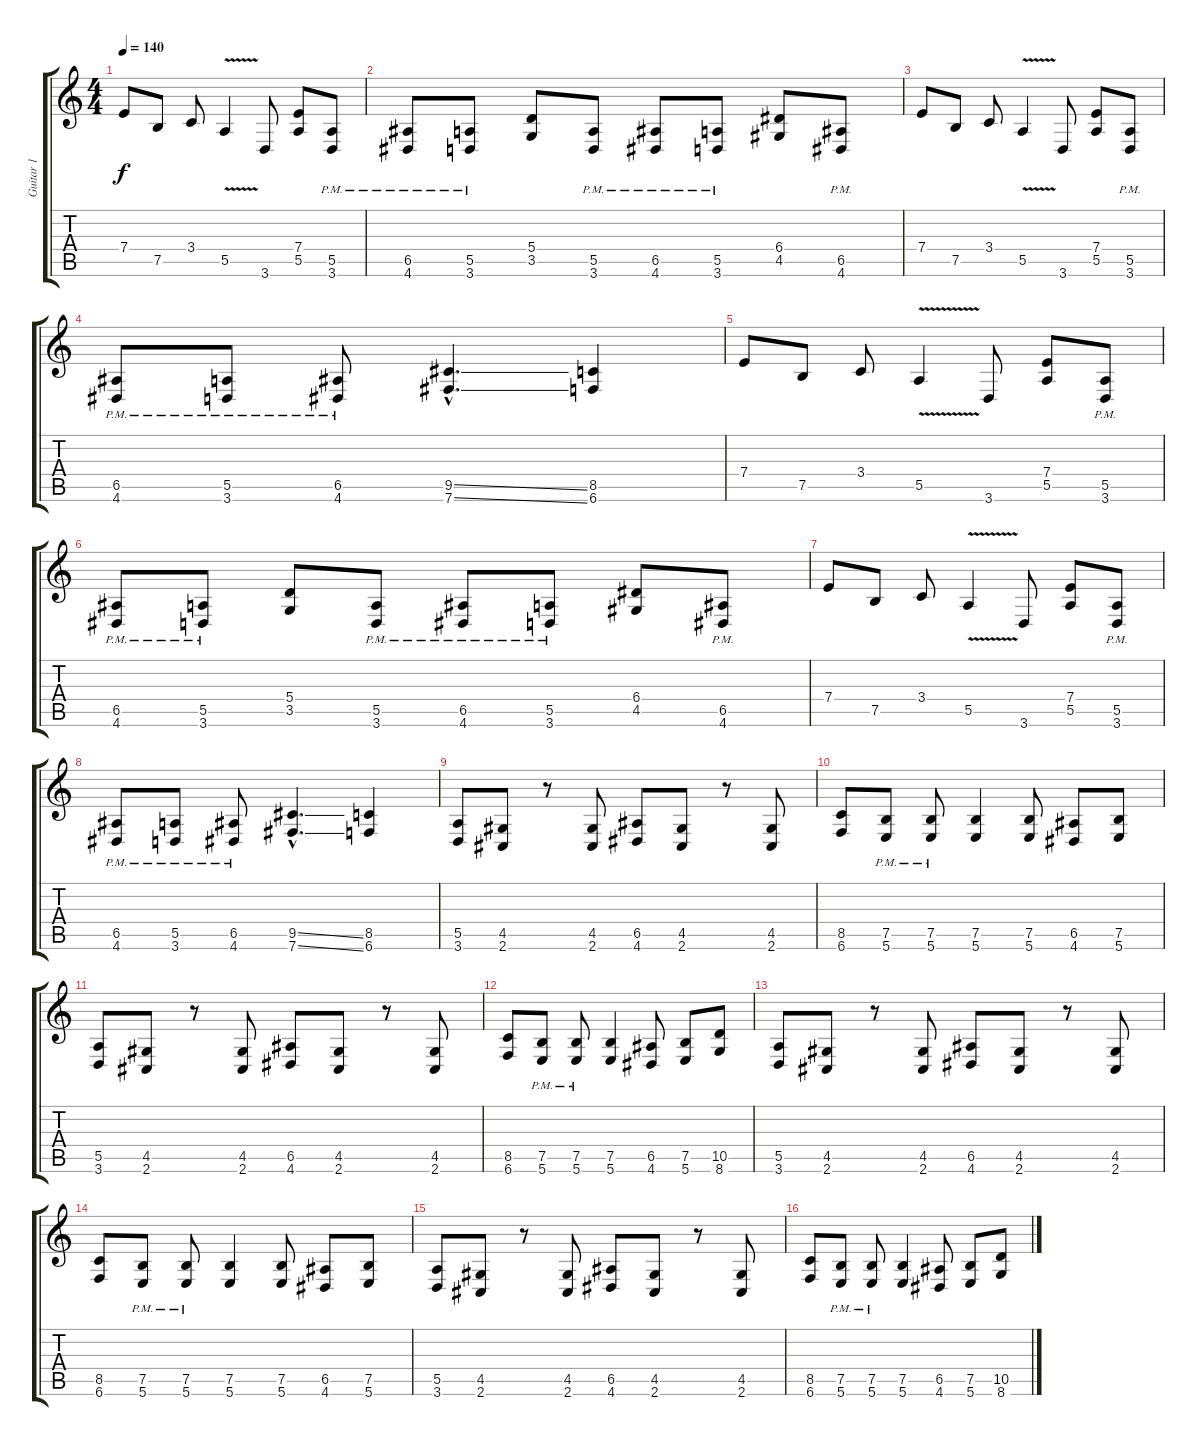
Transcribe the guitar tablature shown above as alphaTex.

\track ("Guitar 1" "Guitar 1") {instrument distortionguitar}
\staff {score tabs}
\tuning (B3 Gb3 D3 A2 E2 B1) {hide}
\ts (4 4)
\tempo 140
\clef g2
\ks c
7.4.8{dy f} 7.5.8 3.4.8 5.5{v}.4 3.6.8 (7.4 5.5).8 (5.5{pm} 3.6{pm}).8 |
(6.5{pm} 4.6{pm}).8 (5.5{pm} 3.6{pm}).8 (5.4 3.5).8 (5.5{pm} 3.6{pm}).8 (6.5{pm} 4.6{pm}).8 (5.5{pm} 3.6{pm}).8 (6.4 4.5).8 (6.5{pm} 4.6{pm}).8 |
7.4.8 7.5.8 3.4.8 5.5{v}.4 3.6.8 (7.4 5.5).8 (5.5{pm} 3.6{pm}).8 |
(6.5{pm} 4.6{pm}).8 (5.5{pm} 3.6{pm}).8 (6.5{pm} 4.6{pm}).8 (9.5{ss hac} 7.6{ss hac}).4{d} (8.5 6.6).4 |
7.4.8 7.5.8 3.4.8 5.5{v}.4 3.6.8 (7.4 5.5).8 (5.5{pm} 3.6{pm}).8 |
(6.5{pm} 4.6{pm}).8 (5.5{pm} 3.6{pm}).8 (5.4 3.5).8 (5.5{pm} 3.6{pm}).8 (6.5{pm} 4.6{pm}).8 (5.5{pm} 3.6{pm}).8 (6.4 4.5).8 (6.5{pm} 4.6{pm}).8 |
7.4.8 7.5.8 3.4.8 5.5{v}.4 3.6.8 (7.4 5.5).8 (5.5{pm} 3.6{pm}).8 |
(6.5{pm} 4.6{pm}).8 (5.5{pm} 3.6{pm}).8 (6.5{pm} 4.6{pm}).8 (9.5{ss hac} 7.6{ss hac}).4{d} (8.5 6.6).4 |
(5.5 3.6).8 (4.5 2.6).8 r.8 (4.5 2.6).8 (6.5 4.6).8 (4.5 2.6).8 r.8 (4.5 2.6).8 |
(8.5 6.6).8 (7.5{pm} 5.6{pm}).8 (7.5{pm} 5.6{pm}).8 (7.5 5.6).4 (7.5 5.6).8 (6.5 4.6).8 (7.5 5.6).8 |
(5.5 3.6).8 (4.5 2.6).8 r.8 (4.5 2.6).8 (6.5 4.6).8 (4.5 2.6).8 r.8 (4.5 2.6).8 |
(8.5 6.6).8 (7.5{pm} 5.6{pm}).8 (7.5{pm} 5.6{pm}).8 (7.5 5.6).4 (6.5 4.6).8 (7.5 5.6).8 (10.5 8.6).8 |
(5.5 3.6).8 (4.5 2.6).8 r.8 (4.5 2.6).8 (6.5 4.6).8 (4.5 2.6).8 r.8 (4.5 2.6).8 |
(8.5 6.6).8 (7.5{pm} 5.6{pm}).8 (7.5{pm} 5.6{pm}).8 (7.5 5.6).4 (7.5 5.6).8 (6.5 4.6).8 (7.5 5.6).8 |
(5.5 3.6).8 (4.5 2.6).8 r.8 (4.5 2.6).8 (6.5 4.6).8 (4.5 2.6).8 r.8 (4.5 2.6).8 |
(8.5 6.6).8 (7.5{pm} 5.6{pm}).8 (7.5{pm} 5.6{pm}).8 (7.5 5.6).4 (6.5 4.6).8 (7.5 5.6).8 (10.5 8.6).8
